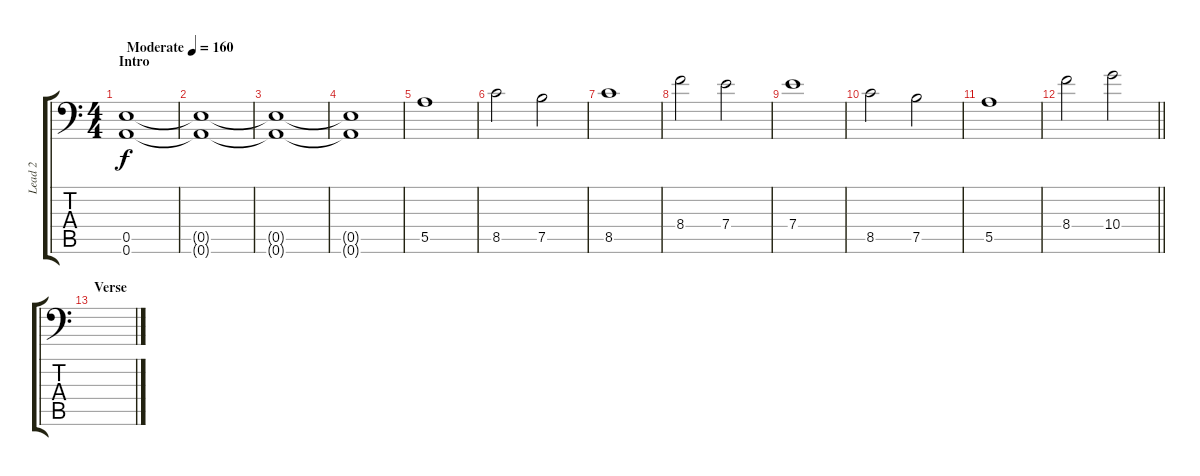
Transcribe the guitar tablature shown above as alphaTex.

\track ("Lead 2" "Lead 2") {instrument distortionguitar}
\staff {score tabs}
\tuning (B3 Gb3 D3 A2 E2 A1) {hide}
\ts (4 4)
\section ("" "Intro")
\tempo (160 "Moderate")
\clef f4
\ks c
(0.5 0.6).1{dy f instrument distortionguitar} |
(0.5{t} 0.6{t}).1 |
(0.5{t} 0.6{t}).1 |
(0.5{t} 0.6{t}).1 |
5.5.1 |
8.5.2 7.5.2 |
8.5.1 |
8.4.2 7.4.2 |
7.4.1 |
8.5.2 7.5.2 |
5.5.1 |
\barLineRight lightlight
8.4.2 10.4.2 |
\section ("" "Verse")
